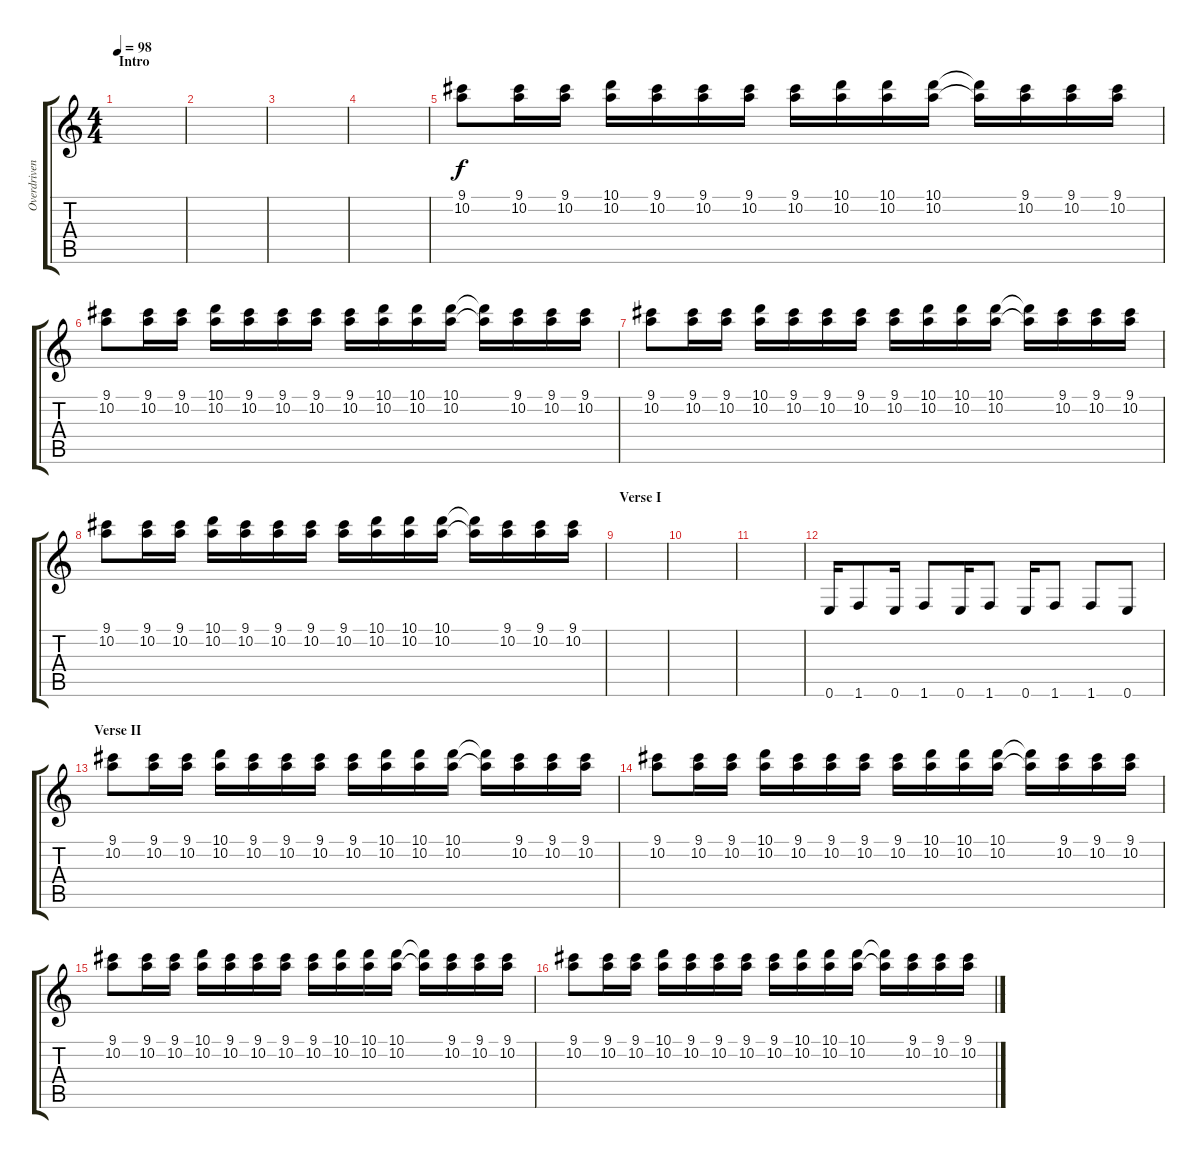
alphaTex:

\track ("Overdriven Guitar" "Overdriven") {instrument overdrivenguitar}
\staff {score tabs}
\tuning (E4 B3 G3 D3 A2 E2) {hide}
\ts (4 4)
\section ("" "Intro")
\tempo 98
\clef g2
\ks c
|
|
|
|
(9.1 10.2).8 (9.1 10.2).16 (9.1 10.2).16 (10.1 10.2).16 (9.1 10.2).16 (9.1 10.2).16 (9.1 10.2).16 (9.1 10.2).16 (10.1 10.2).16 (10.1 10.2).16 (10.1 10.2).16 (10.1{t} 10.2{t}).16 (9.1 10.2).16 (9.1 10.2).16 (9.1 10.2).16 |
(9.1 10.2).8 (9.1 10.2).16 (9.1 10.2).16 (10.1 10.2).16 (9.1 10.2).16 (9.1 10.2).16 (9.1 10.2).16 (9.1 10.2).16 (10.1 10.2).16 (10.1 10.2).16 (10.1 10.2).16 (10.1{t} 10.2{t}).16 (9.1 10.2).16 (9.1 10.2).16 (9.1 10.2).16 |
(9.1 10.2).8 (9.1 10.2).16 (9.1 10.2).16 (10.1 10.2).16 (9.1 10.2).16 (9.1 10.2).16 (9.1 10.2).16 (9.1 10.2).16 (10.1 10.2).16 (10.1 10.2).16 (10.1 10.2).16 (10.1{t} 10.2{t}).16 (9.1 10.2).16 (9.1 10.2).16 (9.1 10.2).16 |
(9.1 10.2).8 (9.1 10.2).16 (9.1 10.2).16 (10.1 10.2).16 (9.1 10.2).16 (9.1 10.2).16 (9.1 10.2).16 (9.1 10.2).16 (10.1 10.2).16 (10.1 10.2).16 (10.1 10.2).16 (10.1{t} 10.2{t}).16 (9.1 10.2).16 (9.1 10.2).16 (9.1 10.2).16 |
\section ("" "Verse I")
|
|
|
0.6.16 1.6.8 0.6.16 1.6.8 0.6.16 1.6.8 0.6.16 1.6.8 1.6.8 0.6.8 |
\section ("" "Verse II")
(9.1 10.2).8 (9.1 10.2).16 (9.1 10.2).16 (10.1 10.2).16 (9.1 10.2).16 (9.1 10.2).16 (9.1 10.2).16 (9.1 10.2).16 (10.1 10.2).16 (10.1 10.2).16 (10.1 10.2).16 (10.1{t} 10.2{t}).16 (9.1 10.2).16 (9.1 10.2).16 (9.1 10.2).16 |
(9.1 10.2).8 (9.1 10.2).16 (9.1 10.2).16 (10.1 10.2).16 (9.1 10.2).16 (9.1 10.2).16 (9.1 10.2).16 (9.1 10.2).16 (10.1 10.2).16 (10.1 10.2).16 (10.1 10.2).16 (10.1{t} 10.2{t}).16 (9.1 10.2).16 (9.1 10.2).16 (9.1 10.2).16 |
(9.1 10.2).8 (9.1 10.2).16 (9.1 10.2).16 (10.1 10.2).16 (9.1 10.2).16 (9.1 10.2).16 (9.1 10.2).16 (9.1 10.2).16 (10.1 10.2).16 (10.1 10.2).16 (10.1 10.2).16 (10.1{t} 10.2{t}).16 (9.1 10.2).16 (9.1 10.2).16 (9.1 10.2).16 |
(9.1 10.2).8 (9.1 10.2).16 (9.1 10.2).16 (10.1 10.2).16 (9.1 10.2).16 (9.1 10.2).16 (9.1 10.2).16 (9.1 10.2).16 (10.1 10.2).16 (10.1 10.2).16 (10.1 10.2).16 (10.1{t} 10.2{t}).16 (9.1 10.2).16 (9.1 10.2).16 (9.1 10.2).16
